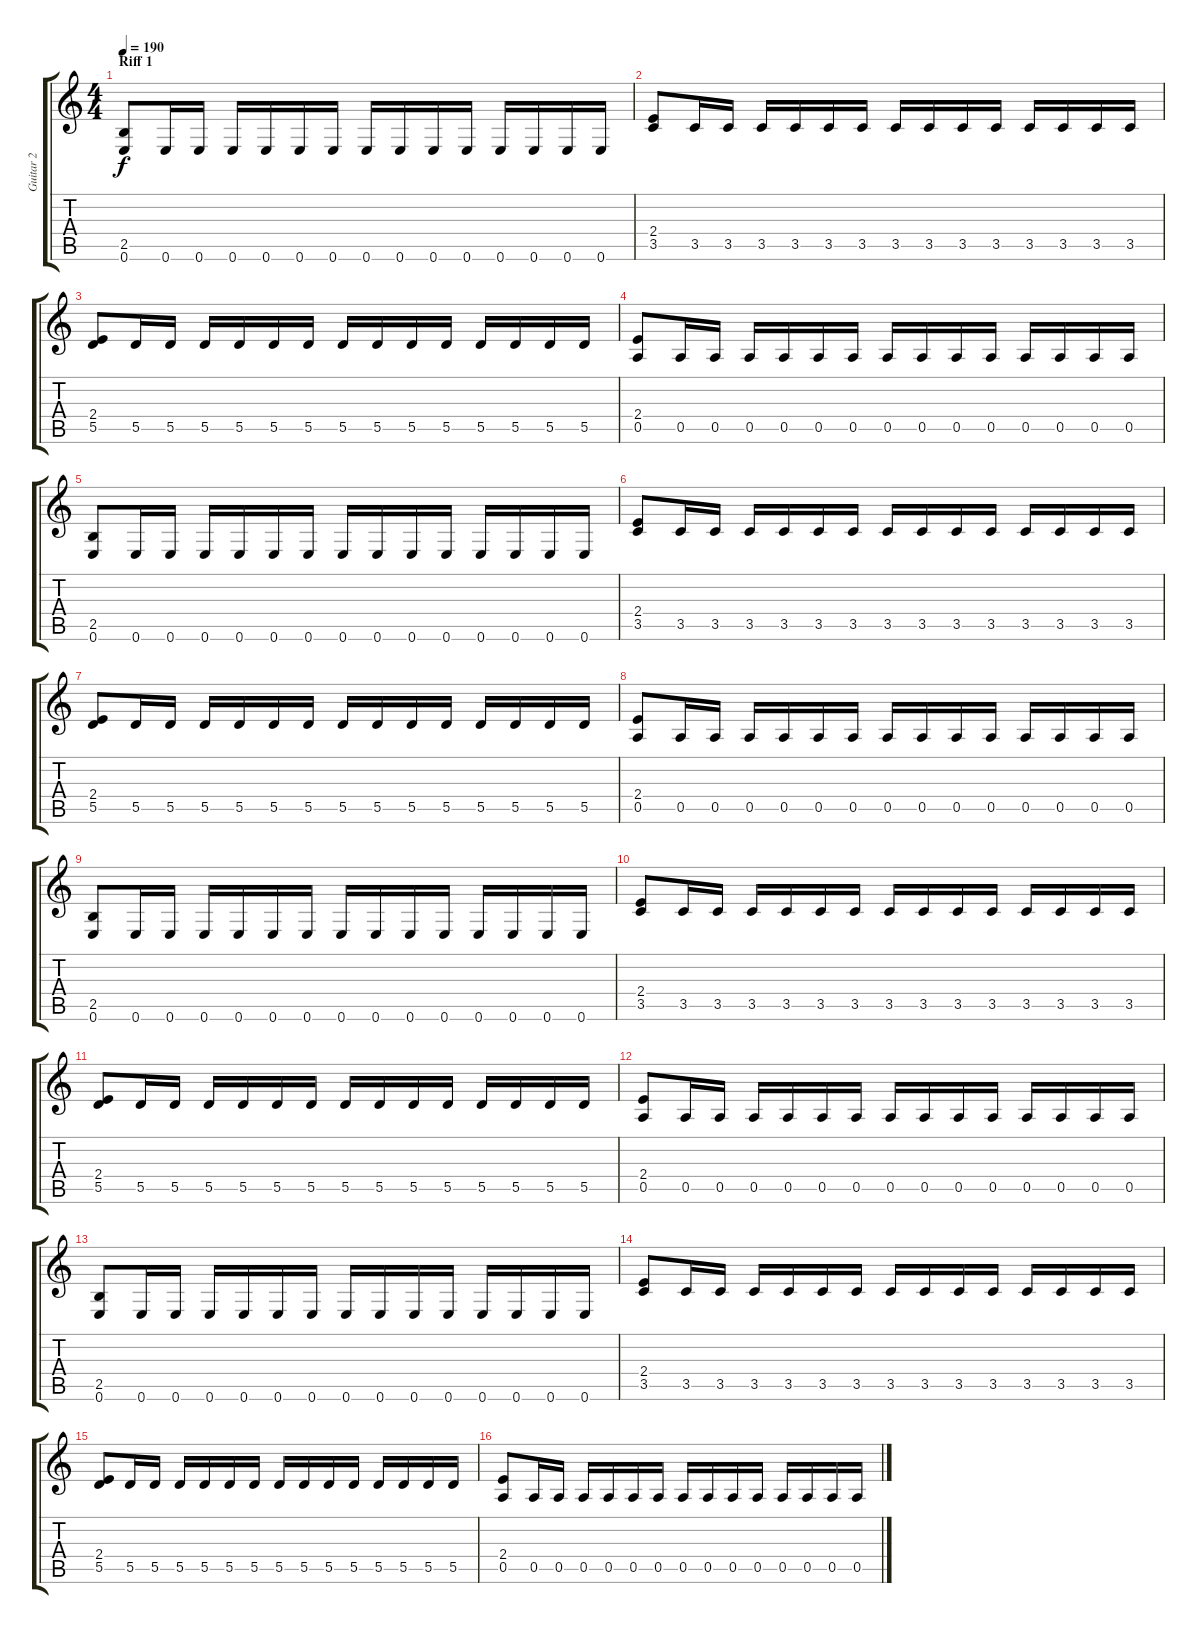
\track ("Guitar 2" "Guitar 2") {instrument distortionguitar}
\staff {score tabs}
\tuning (E4 B3 G3 D3 A2 E2) {hide}
\ts (4 4)
\section ("" "Riff 1")
\tempo 190
\clef g2
\ks c
(2.5 0.6).8{dy f} 0.6.16 0.6.16 0.6.16 0.6.16 0.6.16 0.6.16 0.6.16 0.6.16 0.6.16 0.6.16 0.6.16 0.6.16 0.6.16 0.6.16 |
(2.4 3.5).8 3.5.16 3.5.16 3.5.16 3.5.16 3.5.16 3.5.16 3.5.16 3.5.16 3.5.16 3.5.16 3.5.16 3.5.16 3.5.16 3.5.16 |
(2.4 5.5).8 5.5.16 5.5.16 5.5.16 5.5.16 5.5.16 5.5.16 5.5.16 5.5.16 5.5.16 5.5.16 5.5.16 5.5.16 5.5.16 5.5.16 |
(2.4 0.5).8 0.5.16 0.5.16 0.5.16 0.5.16 0.5.16 0.5.16 0.5.16 0.5.16 0.5.16 0.5.16 0.5.16 0.5.16 0.5.16 0.5.16 |
(2.5 0.6).8 0.6.16 0.6.16 0.6.16 0.6.16 0.6.16 0.6.16 0.6.16 0.6.16 0.6.16 0.6.16 0.6.16 0.6.16 0.6.16 0.6.16 |
(2.4 3.5).8 3.5.16 3.5.16 3.5.16 3.5.16 3.5.16 3.5.16 3.5.16 3.5.16 3.5.16 3.5.16 3.5.16 3.5.16 3.5.16 3.5.16 |
(2.4 5.5).8 5.5.16 5.5.16 5.5.16 5.5.16 5.5.16 5.5.16 5.5.16 5.5.16 5.5.16 5.5.16 5.5.16 5.5.16 5.5.16 5.5.16 |
(2.4 0.5).8 0.5.16 0.5.16 0.5.16 0.5.16 0.5.16 0.5.16 0.5.16 0.5.16 0.5.16 0.5.16 0.5.16 0.5.16 0.5.16 0.5.16 |
(2.5 0.6).8 0.6.16 0.6.16 0.6.16 0.6.16 0.6.16 0.6.16 0.6.16 0.6.16 0.6.16 0.6.16 0.6.16 0.6.16 0.6.16 0.6.16 |
(2.4 3.5).8 3.5.16 3.5.16 3.5.16 3.5.16 3.5.16 3.5.16 3.5.16 3.5.16 3.5.16 3.5.16 3.5.16 3.5.16 3.5.16 3.5.16 |
(2.4 5.5).8 5.5.16 5.5.16 5.5.16 5.5.16 5.5.16 5.5.16 5.5.16 5.5.16 5.5.16 5.5.16 5.5.16 5.5.16 5.5.16 5.5.16 |
(2.4 0.5).8 0.5.16 0.5.16 0.5.16 0.5.16 0.5.16 0.5.16 0.5.16 0.5.16 0.5.16 0.5.16 0.5.16 0.5.16 0.5.16 0.5.16 |
(2.5 0.6).8 0.6.16 0.6.16 0.6.16 0.6.16 0.6.16 0.6.16 0.6.16 0.6.16 0.6.16 0.6.16 0.6.16 0.6.16 0.6.16 0.6.16 |
(2.4 3.5).8 3.5.16 3.5.16 3.5.16 3.5.16 3.5.16 3.5.16 3.5.16 3.5.16 3.5.16 3.5.16 3.5.16 3.5.16 3.5.16 3.5.16 |
(2.4 5.5).8 5.5.16 5.5.16 5.5.16 5.5.16 5.5.16 5.5.16 5.5.16 5.5.16 5.5.16 5.5.16 5.5.16 5.5.16 5.5.16 5.5.16 |
(2.4 0.5).8 0.5.16 0.5.16 0.5.16 0.5.16 0.5.16 0.5.16 0.5.16 0.5.16 0.5.16 0.5.16 0.5.16 0.5.16 0.5.16 0.5.16
